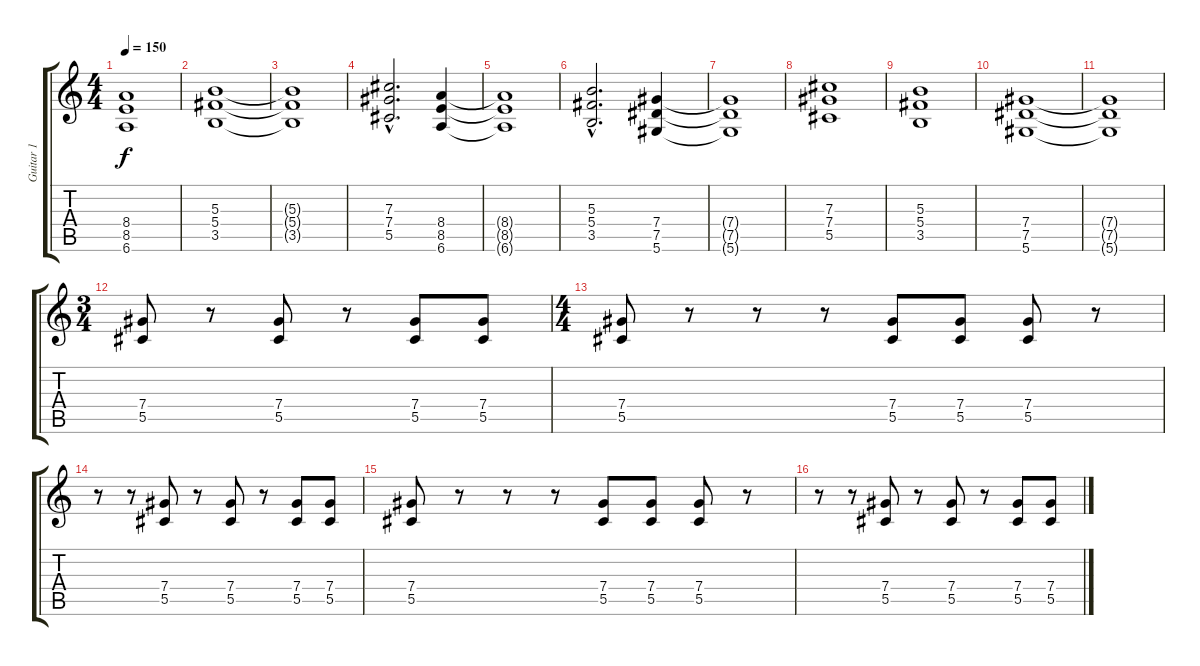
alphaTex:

\track ("Guitar 1" "Guitar 1") {instrument distortionguitar}
\staff {score tabs}
\tuning (Eb4 Bb3 Gb3 Db3 Ab2 Eb2) {hide}
\ts (4 4)
\tempo 150
\clef g2
\ks c
(8.4 8.5 6.6).1{dy f} |
(5.3 5.4 3.5).1 |
(5.3{t} 5.4{t} 3.5{t}).1 |
(7.3{hac} 7.4{hac} 5.5{hac}).2{d} (8.4 8.5 6.6).4 |
(8.4{t} 8.5{t} 6.6{t}).1 |
(5.3{hac} 5.4{hac} 3.5{hac}).2{d} (7.4 7.5 5.6).4 |
(7.4{t} 7.5{t} 5.6{t}).1 |
(7.3 7.4 5.5).1 |
(5.3 5.4 3.5).1 |
(7.4 7.5 5.6).1 |
(7.4{t} 7.5{t} 5.6{t}).1 |
\ts (3 4)
(7.4 5.5).8 r.8 (7.4 5.5).8 r.8 (7.4 5.5).8 (7.4 5.5).8 |
\ts (4 4)
(7.4 5.5).8 r.8 r.8 r.8 (7.4 5.5).8 (7.4 5.5).8 (7.4 5.5).8 r.8 |
r.8 r.8 (7.4 5.5).8 r.8 (7.4 5.5).8 r.8 (7.4 5.5).8 (7.4 5.5).8 |
(7.4 5.5).8 r.8 r.8 r.8 (7.4 5.5).8 (7.4 5.5).8 (7.4 5.5).8 r.8 |
r.8 r.8 (7.4 5.5).8 r.8 (7.4 5.5).8 r.8 (7.4 5.5).8 (7.4 5.5).8
